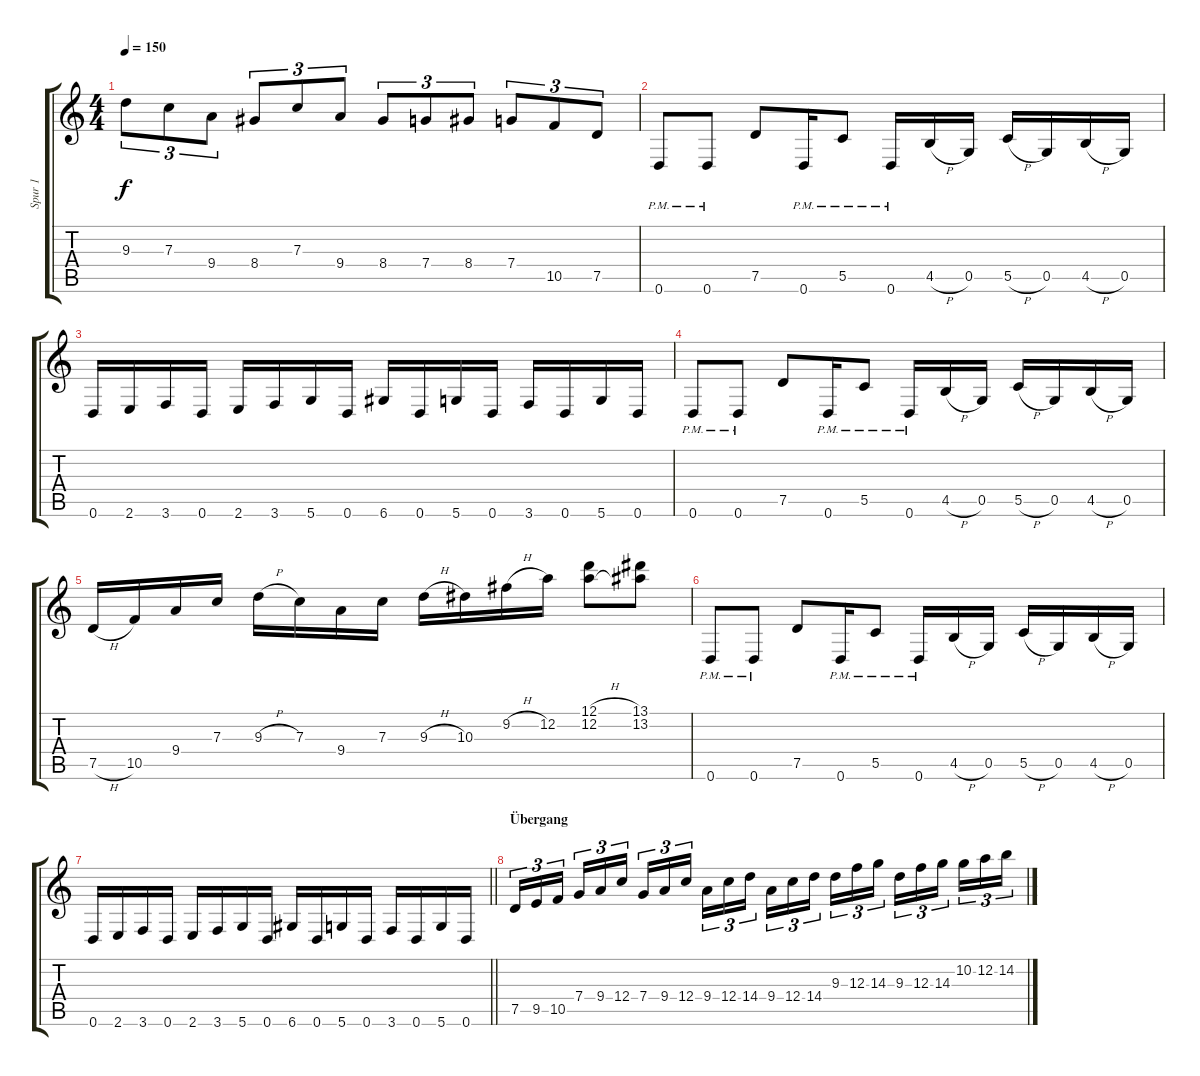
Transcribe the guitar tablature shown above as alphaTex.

\track ("Spur 1" "Spur 1") {instrument distortionguitar}
\staff {score tabs}
\tuning (D4 A3 F3 C3 G2 D2) {hide}
\ts (4 4)
\tempo 150
\clef g2
\ks c
9.3.8{tu (3 2) dy f} 7.3.8{tu (3 2)} 9.4.8{tu (3 2)} 8.4.8{tu (3 2)} 7.3.8{tu (3 2)} 9.4.8{tu (3 2)} 8.4.8{tu (3 2)} 7.4.8{tu (3 2)} 8.4.8{tu (3 2)} 7.4.8{tu (3 2)} 10.5.8{tu (3 2)} 7.5.8{tu (3 2)} |
0.6{pm}.8 0.6{pm}.8 7.5.8 0.6{pm}.16 5.5{pm}.8 0.6{pm}.16 4.5{h}.16 0.5.16 5.5{h}.16 0.5.16 4.5{h}.16 0.5.16 |
0.6.16 2.6.16 3.6.16 0.6.16 2.6.16 3.6.16 5.6.16 0.6.16 6.6.16 0.6.16 5.6.16 0.6.16 3.6.16 0.6.16 5.6.16 0.6.16 |
0.6{pm}.8 0.6{pm}.8 7.5.8 0.6{pm}.16 5.5{pm}.8 0.6{pm}.16 4.5{h}.16 0.5.16 5.5{h}.16 0.5.16 4.5{h}.16 0.5.16 |
7.5{h}.16 10.5.16 9.4.16 7.3.16 9.3{h}.16 7.3.16 9.4.16 7.3.16 9.3{h}.16 10.3.16 9.2{h}.16 12.2.16 (12.1{h} 12.2{h}).8 (13.1 13.2).8 |
0.6{pm}.8 0.6{pm}.8 7.5.8 0.6{pm}.16 5.5{pm}.8 0.6{pm}.16 4.5{h}.16 0.5.16 5.5{h}.16 0.5.16 4.5{h}.16 0.5.16 |
\barLineRight lightlight
0.6.16 2.6.16 3.6.16 0.6.16 2.6.16 3.6.16 5.6.16 0.6.16 6.6.16 0.6.16 5.6.16 0.6.16 3.6.16 0.6.16 5.6.16 0.6.16 |
\section ("" "Übergang")
7.5.16{tu (3 2)} 9.5.16{tu (3 2)} 10.5.16{tu (3 2) beam splitsecondary} 7.4.16{tu (3 2)} 9.4.16{tu (3 2)} 12.4.16{tu (3 2)} 7.4.16{tu (3 2)} 9.4.16{tu (3 2)} 12.4.16{tu (3 2) beam splitsecondary} 9.4.16{tu (3 2)} 12.4.16{tu (3 2)} 14.4.16{tu (3 2)} 9.4.16{tu (3 2)} 12.4.16{tu (3 2)} 14.4.16{tu (3 2) beam splitsecondary} 9.3.16{tu (3 2)} 12.3.16{tu (3 2)} 14.3.16{tu (3 2)} 9.3.16{tu (3 2)} 12.3.16{tu (3 2)} 14.3.16{tu (3 2) beam splitsecondary} 10.2.16{tu (3 2)} 12.2.16{tu (3 2)} 14.2.16{tu (3 2)}
